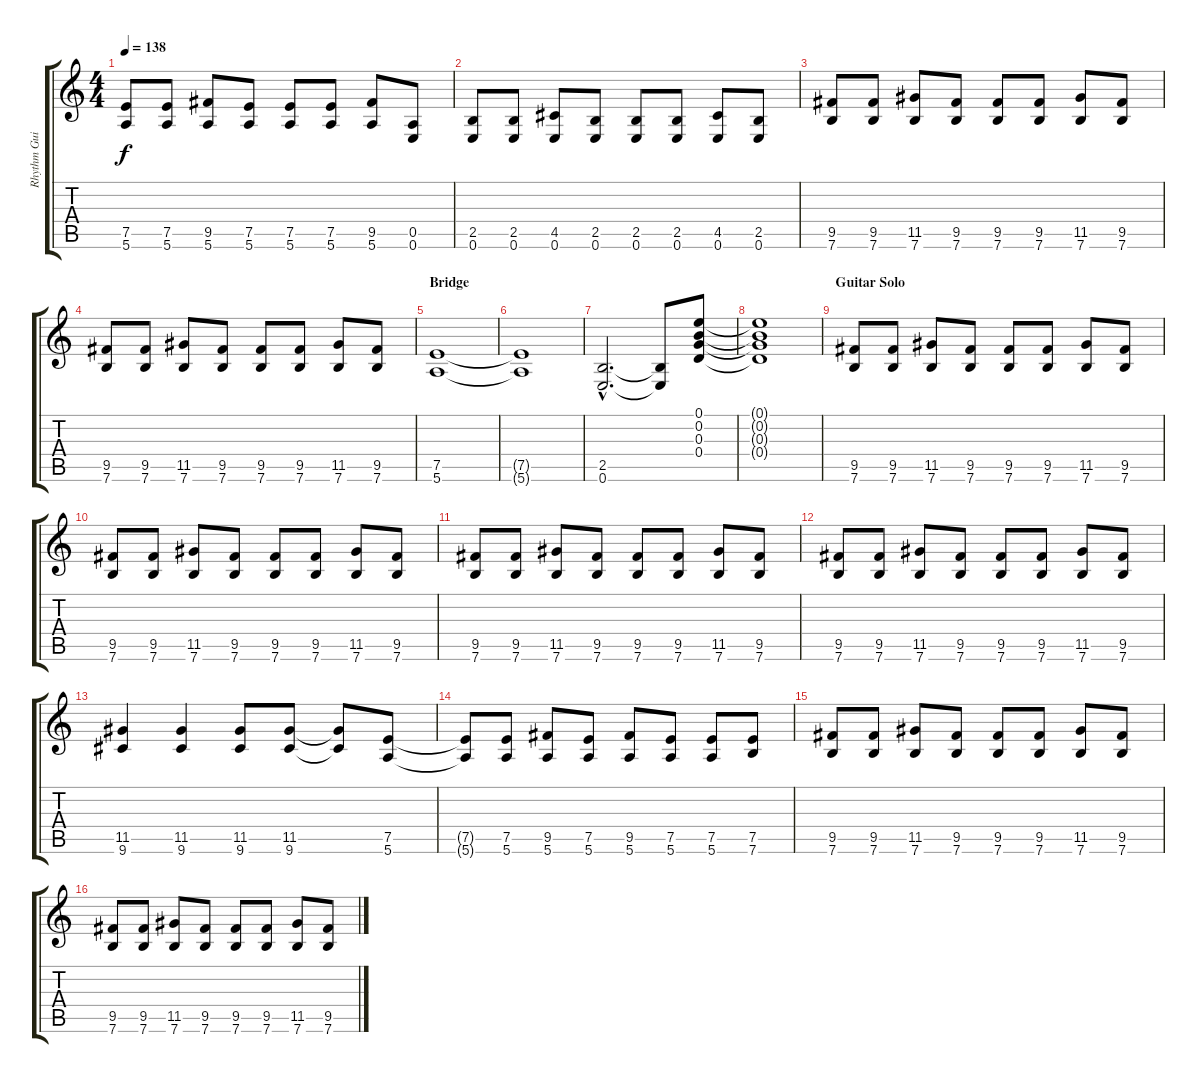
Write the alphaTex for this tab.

\track ("Rhythm Guitar 2" "Rhythm Gui") {instrument overdrivenguitar}
\staff {score tabs}
\tuning (E4 B3 G3 D3 A2 E2) {hide}
\ts (4 4)
\tempo 138
\clef g2
\ks c
(7.5 5.6).8{dy f} (7.5 5.6).8 (9.5 5.6).8 (7.5 5.6).8 (7.5 5.6).8 (7.5 5.6).8 (9.5 5.6).8 (0.5 0.6).8 |
(2.5 0.6).8 (2.5 0.6).8 (4.5 0.6).8 (2.5 0.6).8 (2.5 0.6).8 (2.5 0.6).8 (4.5 0.6).8 (2.5 0.6).8 |
(9.5 7.6).8 (9.5 7.6).8 (11.5 7.6).8 (9.5 7.6).8 (9.5 7.6).8 (9.5 7.6).8 (11.5 7.6).8 (9.5 7.6).8 |
(9.5 7.6).8 (9.5 7.6).8 (11.5 7.6).8 (9.5 7.6).8 (9.5 7.6).8 (9.5 7.6).8 (11.5 7.6).8 (9.5 7.6).8 |
\section ("" "Bridge")
(7.5 5.6).1 |
(7.5{t} 5.6{t}).1 |
(2.5{hac} 0.6{hac}).2{d} (2.5{t} 0.6{t}).8 (0.1 0.2 0.3 0.4).8 |
(0.1{t} 0.2{t} 0.3{t} 0.4{t}).1 |
\section ("" "Guitar Solo")
(9.5 7.6).8 (9.5 7.6).8 (11.5 7.6).8 (9.5 7.6).8 (9.5 7.6).8 (9.5 7.6).8 (11.5 7.6).8 (9.5 7.6).8 |
(9.5 7.6).8 (9.5 7.6).8 (11.5 7.6).8 (9.5 7.6).8 (9.5 7.6).8 (9.5 7.6).8 (11.5 7.6).8 (9.5 7.6).8 |
(9.5 7.6).8 (9.5 7.6).8 (11.5 7.6).8 (9.5 7.6).8 (9.5 7.6).8 (9.5 7.6).8 (11.5 7.6).8 (9.5 7.6).8 |
(9.5 7.6).8 (9.5 7.6).8 (11.5 7.6).8 (9.5 7.6).8 (9.5 7.6).8 (9.5 7.6).8 (11.5 7.6).8 (9.5 7.6).8 |
(11.5 9.6).4 (11.5 9.6).4 (11.5 9.6).8 (11.5 9.6).8 (11.5{t} 9.6{t}).8 (7.5 5.6).8 |
(7.5{t} 5.6{t}).8 (7.5 5.6).8 (9.5 5.6).8 (7.5 5.6).8 (9.5 5.6).8 (7.5 5.6).8 (7.5 5.6).8 (7.5 7.6).8 |
(9.5 7.6).8 (9.5 7.6).8 (11.5 7.6).8 (9.5 7.6).8 (9.5 7.6).8 (9.5 7.6).8 (11.5 7.6).8 (9.5 7.6).8 |
(9.5 7.6).8 (9.5 7.6).8 (11.5 7.6).8 (9.5 7.6).8 (9.5 7.6).8 (9.5 7.6).8 (11.5 7.6).8 (9.5 7.6).8
